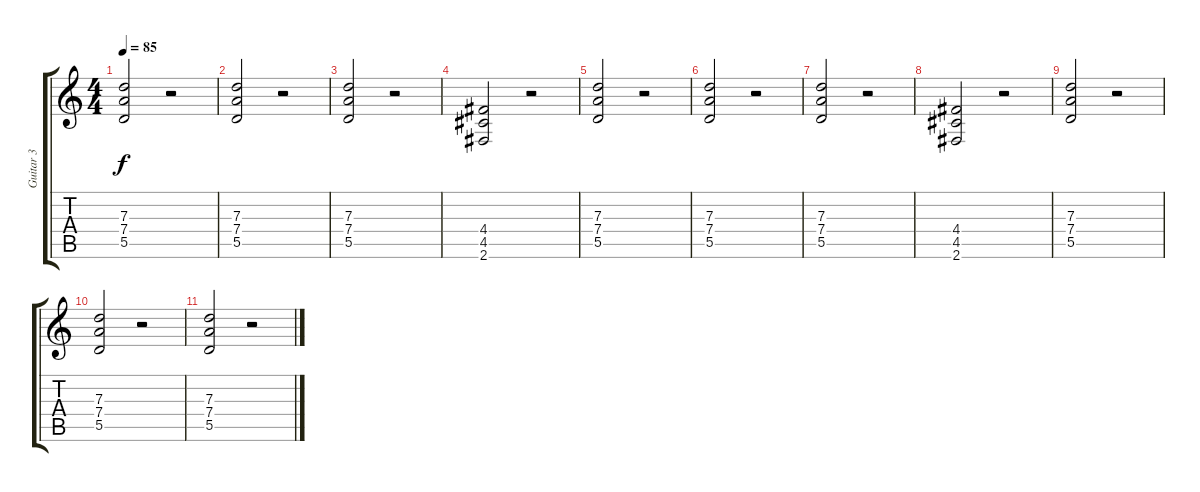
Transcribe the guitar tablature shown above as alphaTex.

\track ("Guitar 3" "Guitar 3") {instrument electricguitarmuted}
\staff {score tabs}
\tuning (E4 B3 G3 D3 A2 E2) {hide}
\ts (4 4)
\tempo 85
\clef g2
\ks c
(7.3 7.4 5.5).2{dy f} r.2 |
(7.3 7.4 5.5).2 r.2 |
(7.3 7.4 5.5).2 r.2 |
(4.4 4.5 2.6).2 r.2 |
(7.3 7.4 5.5).2 r.2 |
(7.3 7.4 5.5).2 r.2 |
(7.3 7.4 5.5).2 r.2 |
(4.4 4.5 2.6).2 r.2 |
(7.3 7.4 5.5).2 r.2 |
(7.3 7.4 5.5).2 r.2 |
(7.3 7.4 5.5).2 r.2
